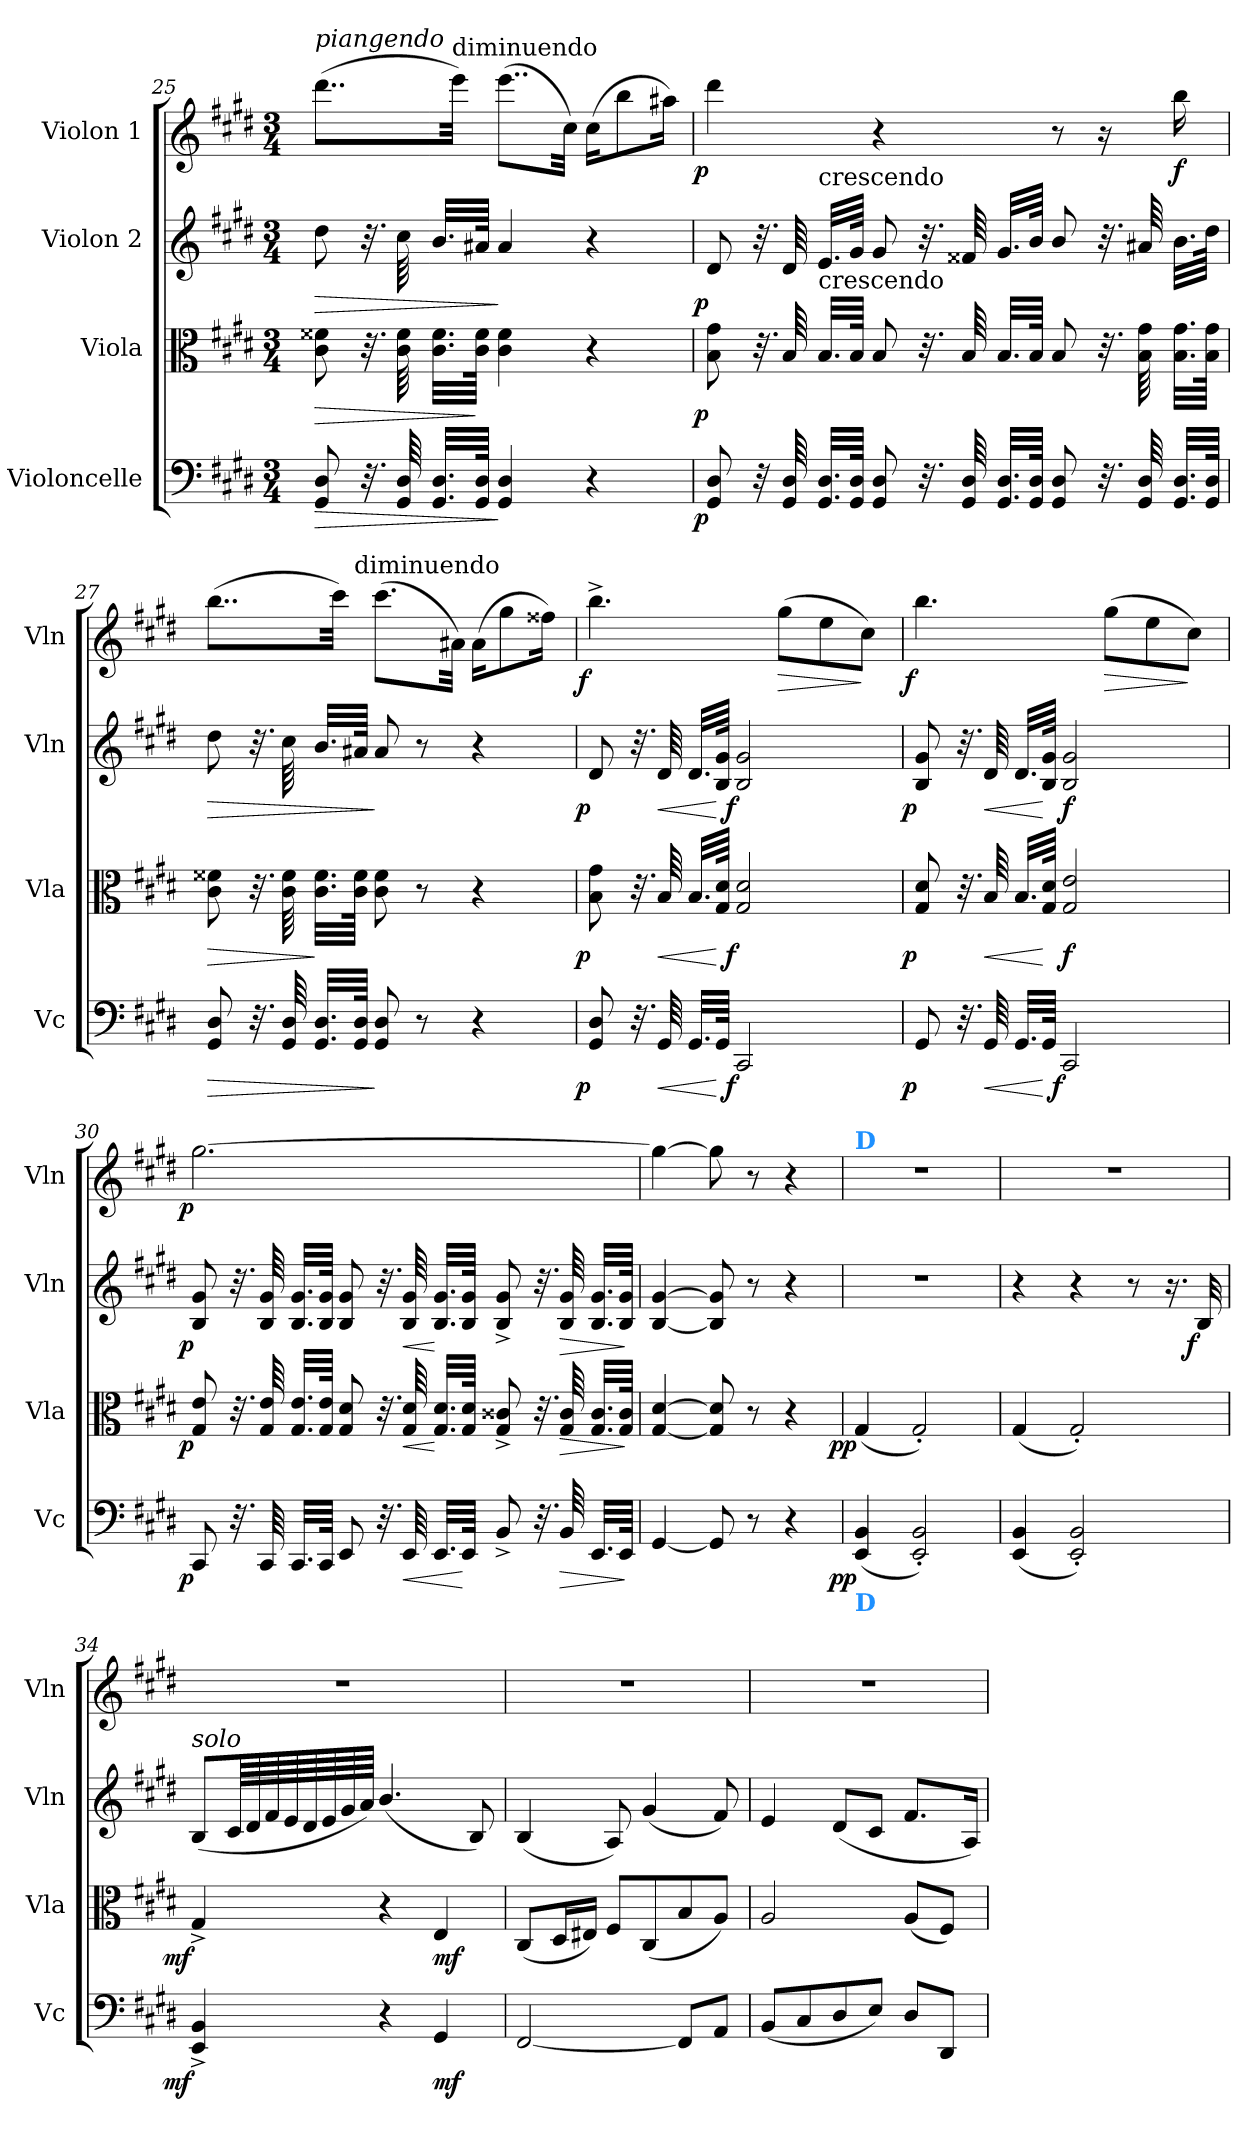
**kern	**dynam	**kern	**dynam	**kern	**dynam	**kern	**dynam
*part4	*part4	*part3	*part3	*part2	*part2	*part1	*part1
*staff4	*staff4	*staff3	*staff3	*staff2	*staff2	*staff1	*staff1
*I"Violoncelle	*	*I"Viola	*	*I"Violon 2	*	*I"Violon 1	*
*I'Vc	*	*I'Vla	*	*I'Vln	*	*I'Vln	*
*clefF4	*	*clefC3	*	*clefG2	*	*clefG2	*
*k[f#c#g#d#]	*	*k[f#c#g#d#]	*	*k[f#c#g#d#]	*	*k[f#c#g#d#]	*
*M3/4	*	*M3/4	*	*M3/4	*	*M3/4	*
=25	=25	=25	=25	=25	=25	=25	=25
!	!	!	!	!	!	!LO:TX:a:i:t=piangendo	!
!	!LO:HP:b	!	!LO:HP:b	!	!LO:HP:b	!	!
8GG#/ 8D#/	>	8c#\ 8f##X\	>	8dd#\	>	(8..ddd#\L	.
32.r	.	32.r	.	32.r	.	.	.
64GG#/ 64D#/	.	64c#\ 64f##\	.	64cc#\	.	.	.
32.GG#/ 32.D#/LLL	.	32.c#\ 32.f##\LLL	.	32.b/LLL	.	.	.
!	!	!	!	!	!	!LO:TX:t=diminuendo	!
.	.	.	.	.	.	32eee\Jkk)	.
64GG#/ 64D#/JJJk	.	64c#\ 64f##\JJJk	]	64a#X/JJJk	.	.	.
4GG#/ 4D#/	]	4c#\ 4f##\	.	4a#/	]	(8..eee\L	.
.	.	.	.	.	.	32cc#\Jkk)	.
4r	.	4r	.	4r	.	(16cc#\KL	.
.	.	.	.	.	.	8bb\	.
.	.	.	.	.	.	16aa#X\Jk)	.
=26	=26	=26	=26	=26	=26	=26	=26
!	!LO:DY:rj	!	!LO:DY:rj	!	!LO:DY:rj	!	!LO:DY:rj
8GG#/ 8D#/	p	8B\ 8g#\	p	8d#/	p	4ddd#\	p
!LO:N:vis=32	!	!	!	!	!	!	!
32.r	.	32.r	.	32.r	.	.	.
64GG#/ 64D#/	.	64B/	.	64d#/	.	.	.
!	!	!	!	!LO:TX:t=crescendo	!	!	!
!	!	!LO:TX:t=crescendo	!	!	!	!	!
32.GG#/ 32.D#/LLL	.	32.B/LLL	.	32.e/LLL	.	.	.
64GG#/ 64D#/JJJk	.	64B/JJJk	.	64g#/JJJk	.	.	.
8GG#/ 8D#/	.	8B/	.	8g#/	.	4r	.
32.r	.	32.r	.	32.r	.	.	.
64GG#/ 64D#/	.	64B/	.	64f##X/	.	.	.
32.GG#/ 32.D#/LLL	.	32.B/LLL	.	32.g#/LLL	.	.	.
64GG#/ 64D#/JJJk	.	64B/JJJk	.	64b/JJJk	.	.	.
8GG#/ 8D#/	.	8B/	.	8b/	.	8r	.
32.r	.	32.r	.	32.r	.	16r	.
64GG#/ 64D#/	.	64B\ 64g#\	.	64a#X/	.	.	.
32.GG#/ 32.D#/LLL	.	32.B\ 32.g#\LLL	.	32.b\LLL	.	16bb\	f
64GG#/ 64D#/JJJk	.	64B\ 64g#\JJJk	.	64dd#\JJJk	.	.	.
=27	=27	=27	=27	=27	=27	=27	=27
!	!LO:HP:b	!	!LO:HP:b	!	!LO:HP:b	!LO:N:vis=8.	!
*	*	*	*	*	*	*^	*
8GG#/ 8D#/	>	8c#\ 8f##X\	>	8dd#\	>	(8..bb\L	8...ryy	.
32.r	.	32.r	.	32.r	.	.	.	.
64GG#/ 64D#/	.	64c#\ 64f##\	.	64cc#\	.	.	.	.
32.GG#/ 32.D#/LLL	.	32.c#\ 32.f##\LLL	]	32.b/LLL	.	.	.	.
.	.	.	.	.	.	32ccc#\Jkk)	.	.
!	!	!	!	!	!	!	!LO:TX:t=diminuendo	!
64GG#/ 64D#/JJJk	.	64c#\ 64f##\JJJk	.	64a#X/JJJk	.	.	2ryy	.
!	!	!	!	!	!	!LO:N:vis=8.	!	!
8GG#/ 8D#/	]	8c#\ 8f##\	.	8a#/	]	(8..ccc#\L	.	.
8r	.	8r	.	8r	.	.	.	.
.	.	.	.	.	.	32a#X\Jkk)	.	.
4r	.	4r	.	4r	.	(16a#\KL	.	.
.	.	.	.	.	.	8gg#\	.	.
.	.	.	.	.	.	16ff##X\Jk)	.	.
.	.	.	.	.	.	.	64ryy	.
=28	=28	=28	=28	=28	=28	=28	=28	=28
!	!LO:DY:rj	!	!LO:DY:rj	!	!LO:DY:rj	!	!	!LO:DY:rj
*	*	*	*	*	*	*v	*v	*
8GG#/ 8D#/	p	8B\ 8g#\	p	8d#/	p	4.bb^\	f
32.r	.	32.r	.	32.r	.	.	.
!	!LO:HP:b	!	!LO:HP:b	!	!LO:HP:b	!	!
64GG#/	<	64B/	<	64d#/	<	.	.
32.GG#/LLL	.	32.B/LLL	.	32.d#/LLL	.	.	.
64GG#/JJJk	[	64G#/ 64d#/JJJk	[	64B/ 64g#/JJJk	[	.	.
!	!LO:DY:rj	!	!LO:DY:rj	!	!LO:DY:rj	!	!
2CC#/	f	2G#/ 2d#/	f	2B/ 2g#/	f	.	.
!	!	!	!	!	!	!	!LO:HP:b
.	.	.	.	.	.	(8gg#\L	>
.	.	.	.	.	.	8ee\	.
.	.	.	.	.	.	8cc#\J)	]
=29	=29	=29	=29	=29	=29	=29	=29
!	!LO:DY:rj	!	!LO:DY:rj	!	!LO:DY:rj	!	!LO:DY:rj
8GG#/	p	8G#/ 8d#/	p	8B/ 8g#/	p	4.bb\	f
32.r	.	32.r	.	32.r	.	.	.
!	!LO:HP:b	!	!LO:HP:b	!	!LO:HP:b	!	!
64GG#/	<	64B/	<	64d#/	<	.	.
32.GG#/LLL	.	32.B/LLL	.	32.d#/LLL	.	.	.
64GG#/JJJk	[	64G#/ 64d#/JJJk	[	64B/ 64g#/JJJk	[	.	.
!	!LO:DY:rj	!	!	!	!	!	!
2CC#/	f	2G#/ 2e/	f	2B/ 2g#/	f	.	.
!	!	!	!	!	!	!	!LO:HP:b
.	.	.	.	.	.	(8gg#\L	>
.	.	.	.	.	.	8ee\	.
.	.	.	.	.	.	8cc#\J)	]
=30	=30	=30	=30	=30	=30	=30	=30
!	!LO:DY:rj	!	!LO:DY:rj	!	!LO:DY:rj	!	!LO:DY:rj
8CC#/	p	8G#/ 8e/	p	8B/ 8g#/	p	[2.gg#\	p
32.r	.	32.r	.	32.r	.	.	.
64CC#/	.	64G#/ 64e/	.	64B/ 64g#/	.	.	.
32.CC#/LLL	.	32.G#/ 32.e/LLL	.	32.B/ 32.g#/LLL	.	.	.
64CC#/JJJk	.	64G#/ 64e/JJJk	.	64B/ 64g#/JJJk	.	.	.
8EE/	.	8G#/ 8d#/	.	8B/ 8g#/	.	.	.
32.r	.	32.r	.	32.r	.	.	.
!	!LO:HP:b	!	!LO:HP:b	!	!LO:HP:b	!	!
64EE/	<	64G#/ 64d#/	<	64B/ 64g#/	<	.	.
32.EE/LLL	.	32.G#/ 32.d#/LLL	[	32.B/ 32.g#/LLL	[	.	.
64EE/JJJk	[	64G#/ 64d#/JJJk	.	64B/ 64g#/JJJk	.	.	.
8BB^/	.	8G#^/ 8c##X^/	.	8B^/ 8g#^/	.	.	.
32.r	.	32.r	.	32.r	.	.	.
!	!LO:HP:b	!	!LO:HP:b	!	!LO:HP:b	!	!
64BB/	>	64G#/ 64c##/	>	64B/ 64g#/	>	.	.
32.EE/LLL	.	32.G#/ 32.c##/LLL	.	32.B/ 32.g#/LLL	.	.	.
64EE/JJJk	.	64G#/ 64c##/JJJk	.	64B/ 64g#/JJJk	.	.	.
.	]	.	]	.	]	.	.
=31	=31	=31	=31	=31	=31	=31	=31
[4GG#/	.	[4G#/ [4d#/	.	[4B/ [4g#/	.	4gg#\_	.
8GG#/]	.	8G#]/ 8d#]/	.	8B]/ 8g#]/	.	8gg#\]	.
8r	.	8r	.	8r	.	8r	.
4r	.	4r	.	4r	.	4r	.
=32	=32	=32	=32	=32	=32	=32	=32
!	!	!	!	!	!	!LO:TX:a:B:color=dodgerblue:t=D	!
!LO:TX:b:B:color=dodgerblue:t=D	!	!	!	!	!	!	!
!	!LO:DY:rj	!	!LO:DY:rj	!	!	!	!
(4EE/ 4BB/	pp	(4G#/	pp	2.r	.	2.r	.
2EE'/ 2BB'/)	.	2G#'/)	.	.	.	.	.
=33	=33	=33	=33	=33	=33	=33	=33
(4EE/ 4BB/	.	(4G#/	.	4r	.	2.r	.
2EE'/ 2BB'/)	.	2G#'/)	.	4r	.	.	.
.	.	.	.	8r	.	.	.
.	.	.	.	16.r	.	.	.
!	!	!	!	!	!LO:DY:rj	!	!
.	.	.	.	32B/	f	.	.
=34	=34	=34	=34	=34	=34	=34	=34
!	!	!	!	!LO:TX:a:i:t=solo	!	!	!
!	!LO:DY:rj	!	!LO:DY:rj	!	!	!	!
4EE^/ 4BB^/	mf	4G#^/	mf	(8B/L	.	2.r	.
.	.	.	.	64c#/LLL	.	.	.
.	.	.	.	64d#/	.	.	.
.	.	.	.	64f#/	.	.	.
.	.	.	.	64e/	.	.	.
.	.	.	.	64d#/	.	.	.
.	.	.	.	64e/	.	.	.
.	.	.	.	64g#/	.	.	.
.	.	.	.	64a/JJJJ)	.	.	.
4r	.	4r	.	(4.b/	.	.	.
4GG#/	mf	4E/	mf	.	.	.	.
.	.	.	.	8B/)	.	.	.
=35	=35	=35	=35	=35	=35	=35	=35
[2FF#/	.	(8C#/L	.	(4B/	.	2.r	.
.	.	16D#/L	.	.	.	.	.
.	.	16E#X/JJ)	.	.	.	.	.
.	.	8F#/L	.	8A/)	.	.	.
.	.	(8C#/	.	(4g#/	.	.	.
8FF#/L]	.	8B/	.	.	.	.	.
8AA/J	.	8A/J)	.	8f#/)	.	.	.
=36	=36	=36	=36	=36	=36	=36	=36
(8BB/L	.	2A/	.	4e/	.	2.r	.
8C#/	.	.	.	.	.	.	.
8D#/	.	.	.	(8d#/L	.	.	.
8E/J)	.	.	.	8c#/J	.	.	.
8D#/L	.	(8A/L	.	8.f#/L	.	.	.
8DD#/J	.	8F#/J)	.	.	.	.	.
.	.	.	.	16A/Jk)	.	.	.
=	=	=	=	=	=	=	=
*-	*-	*-	*-	*-	*-	*-	*-
